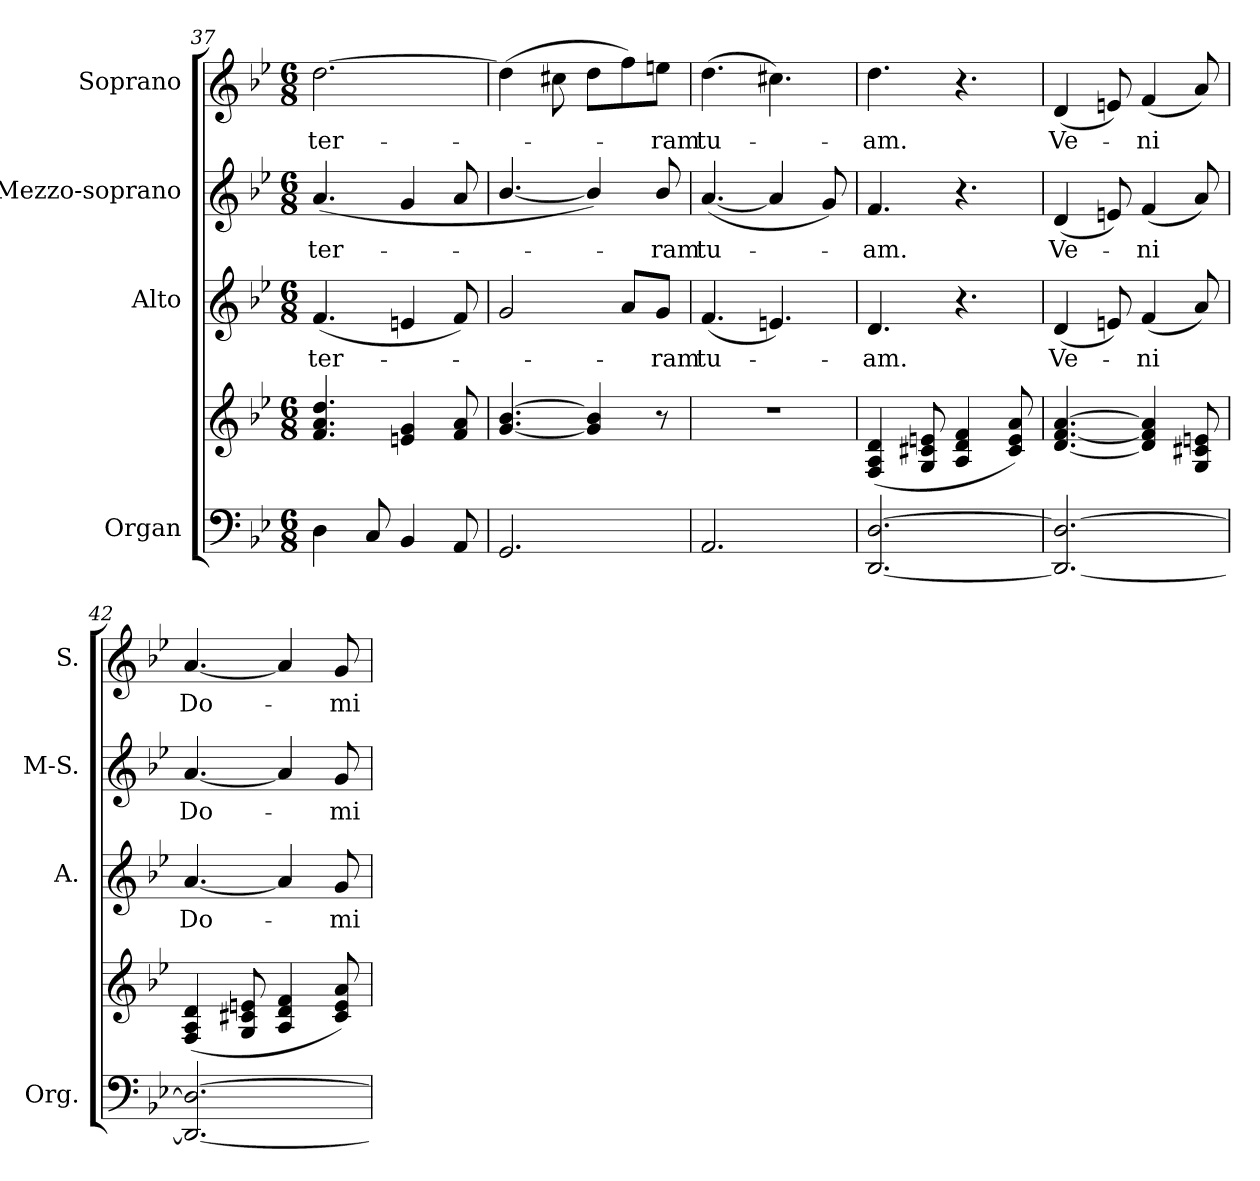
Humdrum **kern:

**kern	**kern	**kern	**text	**kern	**text	**kern	**text
*part4	*part4	*part3	*part3	*part2	*part2	*part1	*part1
*staff5	*staff4	*staff3	*staff3	*staff2	*staff2	*staff1	*staff1
*I"Organ	*	*I"Alto	*	*I"Mezzo-soprano	*	*I"Soprano	*
*I'Org.	*	*I'A.	*	*I'M-S.	*	*I'S.	*
*clefF4	*clefG2	*clefG2	*	*clefG2	*	*clefG2	*
*k[b-e-]	*k[b-e-]	*k[b-e-]	*	*k[b-e-]	*	*k[b-e-]	*
*B-:	*B-:	*B-:	*	*B-:	*	*B-:	*
*M6/8	*M6/8	*M6/8	*	*M6/8	*	*M6/8	*
=37	=37	=37	=37	=37	=37	=37	=37
!	!	!	!LO:LY:b:color=#000000	!	!	!	!
!	!	!	!	!	!LO:LY:b:color=#000000	!	!
!	!	!	!	!	!	!	!LO:LY:b:color=#000000
4Di\	4.fi/ 4.ai 4.ddi	(4.fi/	ter-	(4.ai/	ter-	[2.ddi\	ter-
8Ci/	.	.	.	.	.	.	.
4BB-i/	4eni/ 4gi	4eni/	.	4gi/	.	.	.
8AAi/	8fi/ 8ai	8fi/)	.	8ai/	.	.	.
=38	=38	=38	=38	=38	=38	=38	=38
2.GGi/	[4.gi/ [4.b-i	2gi/	.	[4.b-i/	.	(4ddi\]	.
.	.	.	.	.	.	8cc#Xi\	.
.	4gi/] 4b-i]	.	.	4b-i/])	.	8ddi\L	.
.	.	8ai/L	.	.	.	8ffi\)	.
!	!	!	!LO:LY:b:color=#000000	!	!	!	!
!	!	!	!	!	!LO:LY:b:color=#000000	!	!
!	!	!	!	!	!	!	!LO:LY:b:color=#000000
.	8r	8gi/J	-ram	8b-i/	-ram	8eeni\J	-ram
!!LO:LB:g=z
=39	=39	=39	=39	=39	=39	=39	=39
!	!LO:N:vis=1	!	!	!	!	!	!
!	!	!	!LO:LY:b:color=#000000	!	!	!	!
!	!	!	!	!	!LO:LY:b:color=#000000	!	!
!	!	!	!	!	!	!	!LO:LY:b:color=#000000
2.AAi/	2.r	(4.fi/	tu-	([4.ai/	tu-	(4.ddi\	tu-
.	.	4.eni/)	.	4ai/]	.	4.cc#Xi\)	.
.	.	.	.	8gi/)	.	.	.
=40	=40	=40	=40	=40	=40	=40	=40
!	!	!	!LO:LY:b:color=#000000	!	!	!	!
!	!	!	!	!	!LO:LY:b:color=#000000	!	!
!	!	!	!	!	!	!	!LO:LY:b:color=#000000
[2.DDi/ [2.Di	(4Fi/ 4Ai 4di	4.di/	-am.	4.fi/	-am.	4.ddi\	-am.
.	8Gi/ 8c#Xi 8eni	.	.	.	.	.	.
.	4Ai/ 4di 4fi	4.r	.	4.r	.	4.r	.
.	8c#i/ 8ei 8ai)	.	.	.	.	.	.
=41	=41	=41	=41	=41	=41	=41	=41
!	!	!	!LO:LY:b:color=#000000	!	!	!	!
!	!	!	!	!	!LO:LY:b:color=#000000	!	!
!	!	!	!	!	!	!	!LO:LY:b:color=#000000
2.DDi/_ 2.Di_	[4.di/ [4.fi [4.ai	(4di/	Ve-	(4di/	Ve-	(4di/	Ve-
.	.	8eni/)	.	8eni/)	.	8eni/)	.
!	!	!	!LO:LY:b:color=#000000	!	!	!	!
!	!	!	!	!	!LO:LY:b:color=#000000	!	!
!	!	!	!	!	!	!	!LO:LY:b:color=#000000
.	4di/] 4fi] 4ai]	(4fi/	-ni	(4fi/	-ni	(4fi/	-ni
.	8Gi/ 8c#Xi 8eni	8ai/)	.	8ai/)	.	8ai/)	.
=42	=42	=42	=42	=42	=42	=42	=42
!	!	!	!LO:LY:b:color=#000000	!	!	!	!
!	!	!	!	!	!LO:LY:b:color=#000000	!	!
!	!	!	!	!	!	!	!LO:LY:b:color=#000000
2.DDi/_ 2.Di_	(4Fi/ 4Ai 4di	[4.ai/	Do-	[4.ai/	Do-	[4.ai/	Do-
.	8Gi/ 8c#Xi 8eni	.	.	.	.	.	.
.	4Ai/ 4di 4fi	4ai/]	.	4ai/]	.	4ai/]	.
!	!	!	!LO:LY:b:color=#000000	!	!	!	!
!	!	!	!	!	!LO:LY:b:color=#000000	!	!
!	!	!	!	!	!	!	!LO:LY:b:color=#000000
.	8c#i/ 8ei 8ai)	8gi/	-mi-	8gi/	-mi-	8gi/	-mi-
=	=	=	=	=	=	=	=
*-	*-	*-	*-	*-	*-	*-	*-
